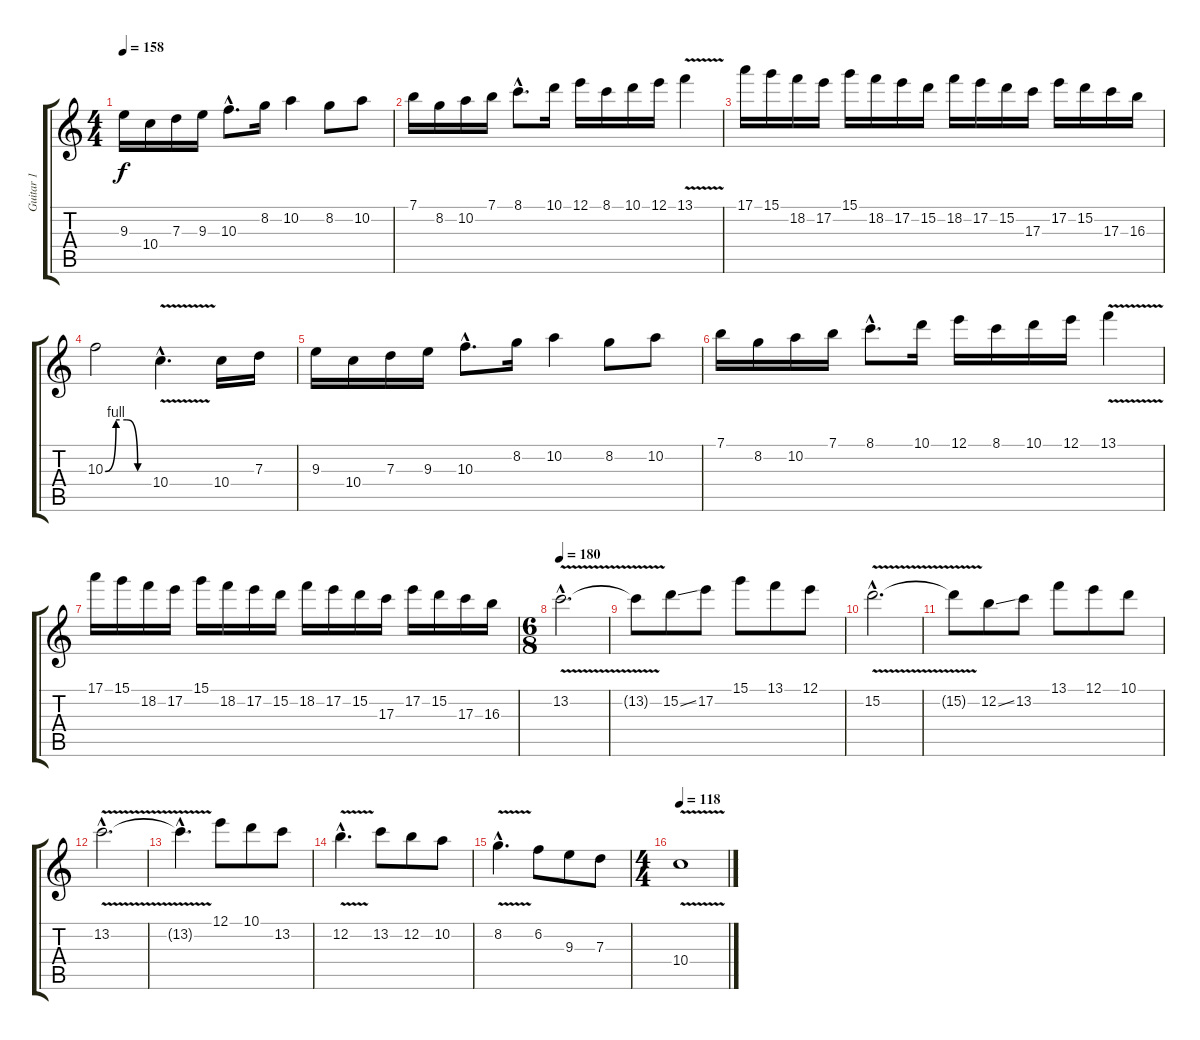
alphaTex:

\track ("Guitar 1" "Guitar 1") {instrument acousticguitarsteel}
\staff {score tabs}
\tuning (E4 B3 G3 D3 A2 E2) {hide}
\ts (4 4)
\tempo 158
\clef g2
\ks c
9.3.16{dy f} 10.4.16 7.3.16 9.3.16 10.3{hac}.8{d} 8.2.16 10.2.4 8.2.8 10.2.8 |
7.1.16 8.2.16 10.2.16 7.1.16 8.1{hac}.8{d} 10.1.16 12.1.16 8.1.16 10.1.16 12.1.16 13.1{v}.4 |
17.1.16 15.1.16 18.2.16 17.2.16 15.1.16 18.2.16 17.2.16 15.2.16 18.2.16 17.2.16 15.2.16 17.3.16 17.2.16 15.2.16 17.3.16 16.3.16 |
10.3{be (custom 0 0 15 4 30 4 45 0 60 0)}.2 10.4{v hac}.4{d} 10.4.16 7.3.16 |
9.3.16 10.4.16 7.3.16 9.3.16 10.3{hac}.8{d} 8.2.16 10.2.4 8.2.8 10.2.8 |
7.1.16 8.2.16 10.2.16 7.1.16 8.1{hac}.8{d} 10.1.16 12.1.16 8.1.16 10.1.16 12.1.16 13.1{v}.4 |
17.1.16 15.1.16 18.2.16 17.2.16 15.1.16 18.2.16 17.2.16 15.2.16 18.2.16 17.2.16 15.2.16 17.3.16 17.2.16 15.2.16 17.3.16 16.3.16 |
\ts (6 8)
\section ("" "")
\tempo 180
13.2{v hac}.2{d} |
13.2{t}.8 15.2{ss}.8 17.2.8 15.1.8 13.1.8 12.1.8 |
15.2{v hac}.2{d} |
15.2{t}.8 12.2{ss}.8 13.2.8 13.1.8 12.1.8 10.1.8 |
13.2{v hac}.2{d} |
13.2{hac t}.4{d} 12.1.8 10.1.8 13.2.8 |
12.2{v hac}.4{d} 13.2.8 12.2.8 10.2.8 |
8.2{v hac}.4{d} 6.2.8 9.3.8 7.3.8 |
\ts (4 4)
\section ("" "")
\tempo 118
10.4{v}.1
